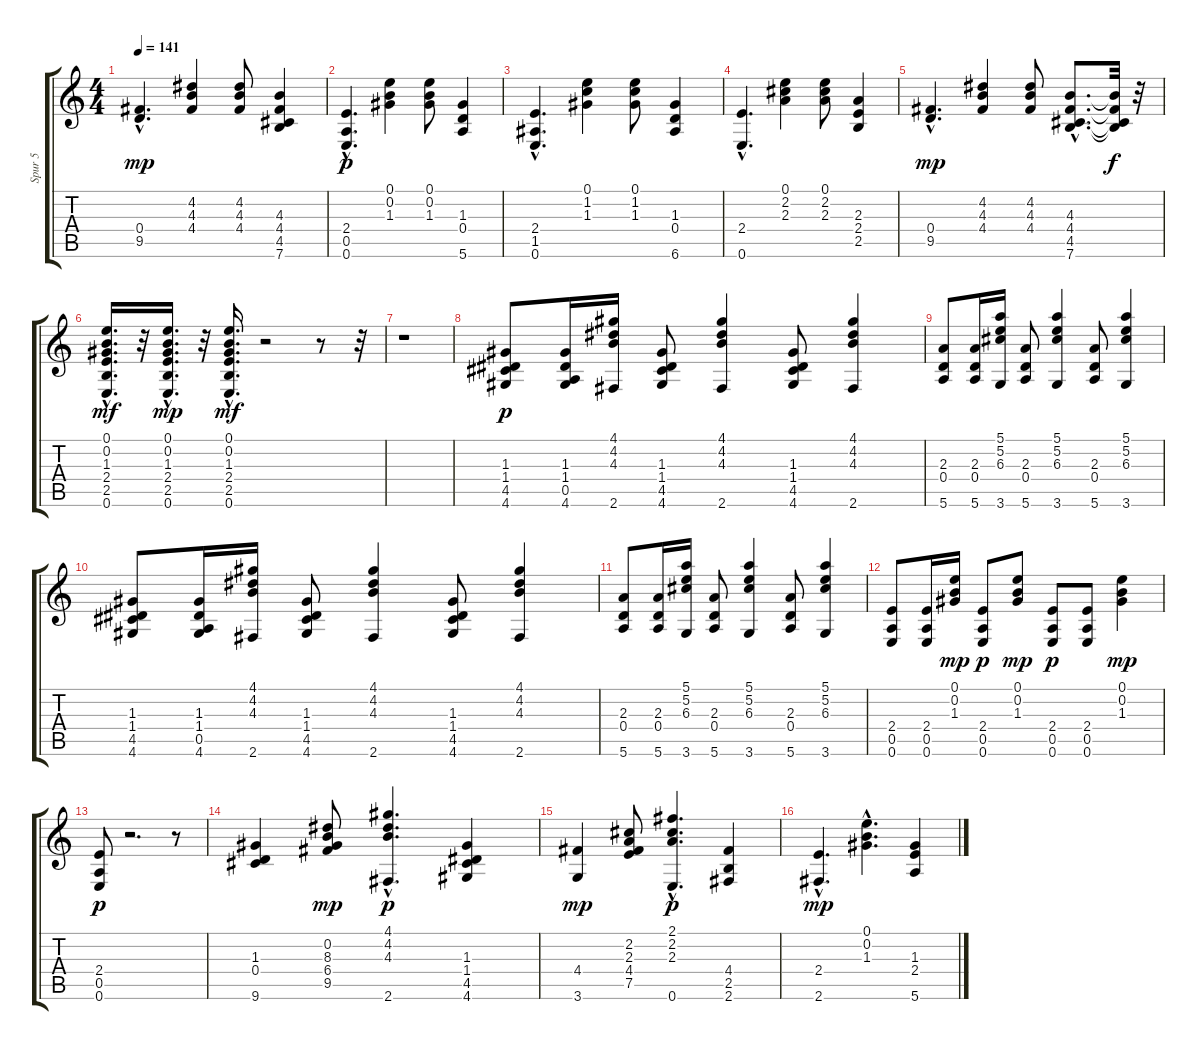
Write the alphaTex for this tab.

\track ("Spur 5" "Spur 5") {instrument acousticguitarsteel}
\staff {score tabs}
\tuning (E4 B3 G3 D3 A2 E2) {hide}
\ts (4 4)
\tempo 141
\clef g2
\ks c
(0.4{hac} 9.5{hac}).4{d dy mp} (4.2 4.3 4.4).4 (4.2 4.3 4.4).8 (4.3 4.4 4.5 7.6).4 |
(2.4{hac} 0.5{hac} 0.6{hac}).4{d dy p} (0.1 0.2 1.3).4 (0.1 0.2 1.3).8 (1.3 0.4 5.6).4 |
(2.4{hac} 1.5{hac} 0.6{hac}).4{d} (0.1 1.2 1.3).4 (0.1 1.2 1.3).8 (1.3 0.4 6.6).4 |
(2.4{hac} 0.6{hac}).4{d} (0.1 2.2 2.3).4 (0.1 2.2 2.3).8 (2.3 2.4 2.5).4 |
(0.4{hac} 9.5{hac}).4{d dy mp} (4.2 4.3 4.4).4 (4.2 4.3 4.4).8 (4.3{hac} 4.4{hac} 4.5{hac} 7.6{hac}).8{d} (4.3{t} 4.4{t} 4.5{t} 7.6{t}).32{dy f} r.32 |
(0.1{hac} 0.2{hac} 1.3{hac} 2.4{hac} 2.5{hac} 0.6{hac}).16{d dy mf} r.32 (0.1{hac} 0.2{hac} 1.3{hac} 2.4{hac} 2.5{hac} 0.6{hac}).16{d dy mp} r.32 (0.1{hac} 0.2{hac} 1.3{hac} 2.4{hac} 2.5{hac} 0.6{hac}).16{d dy mf} r.2 r.8 r.32 |
r.1 |
(1.3 1.4 4.5 4.6).8{dy p} (1.3 1.4 0.5 4.6).16 (4.1 4.2 4.3 2.6).16 (1.3 1.4 4.5 4.6).8 (4.1 4.2 4.3 2.6).4 (1.3 1.4 4.5 4.6).8 (4.1 4.2 4.3 2.6).4 |
(2.3 0.4 5.6).8 (2.3 0.4 5.6).16 (5.1 5.2 6.3 3.6).16 (2.3 0.4 5.6).8 (5.1 5.2 6.3 3.6).4 (2.3 0.4 5.6).8 (5.1 5.2 6.3 3.6).4 |
(1.3 1.4 4.5 4.6).8 (1.3 1.4 0.5 4.6).16 (4.1 4.2 4.3 2.6).16 (1.3 1.4 4.5 4.6).8 (4.1 4.2 4.3 2.6).4 (1.3 1.4 4.5 4.6).8 (4.1 4.2 4.3 2.6).4 |
(2.3 0.4 5.6).8 (2.3 0.4 5.6).16 (5.1 5.2 6.3 3.6).16 (2.3 0.4 5.6).8 (5.1 5.2 6.3 3.6).4 (2.3 0.4 5.6).8 (5.1 5.2 6.3 3.6).4 |
(2.4 0.5 0.6).8 (2.4 0.5 0.6).16 (0.1 0.2 1.3).16{dy mp} (2.4 0.5 0.6).8{dy p} (0.1 0.2 1.3).8{dy mp} (2.4 0.5 0.6).8{dy p} (2.4 0.5 0.6).8 (0.1 0.2 1.3).4{dy mp} |
(2.4 0.5 0.6).8{dy p} r.2{d} r.8 |
(1.3 0.4 9.6).4 (0.2 8.3 6.4 9.5).8{dy mp} (4.1{hac} 4.2{hac} 4.3{hac} 2.6{hac}).4{d dy p} (1.3 1.4 4.5 4.6).4 |
(4.4 3.6).4{dy mp} (2.2 2.3 4.4 7.5).8 (2.1{hac} 2.2{hac} 2.3{hac} 0.6{hac}).4{d dy p} (4.4 2.5 2.6).4 |
(2.4{hac} 2.6{hac}).4{d dy mp} (0.1{hac} 0.2{hac} 1.3{hac}).4{d} (1.3 2.4 5.6).4
